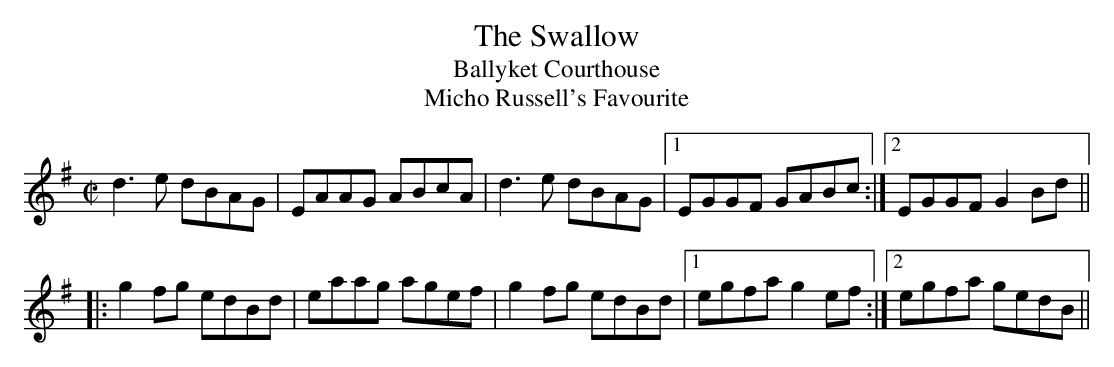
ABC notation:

X:1
T:Swallow, The
T:Ballyket Courthouse
T:Micho Russell's Favourite
M:C|
K:G
d3e dBAG|EAAG ABcA|d3e dBAG|1 EGGF GABc:|2 EGGF G2Bd||
|:g2fg edBd|eaag agef|g2fg edBd|1 egfa g2ef:|2 egfa gedB||
